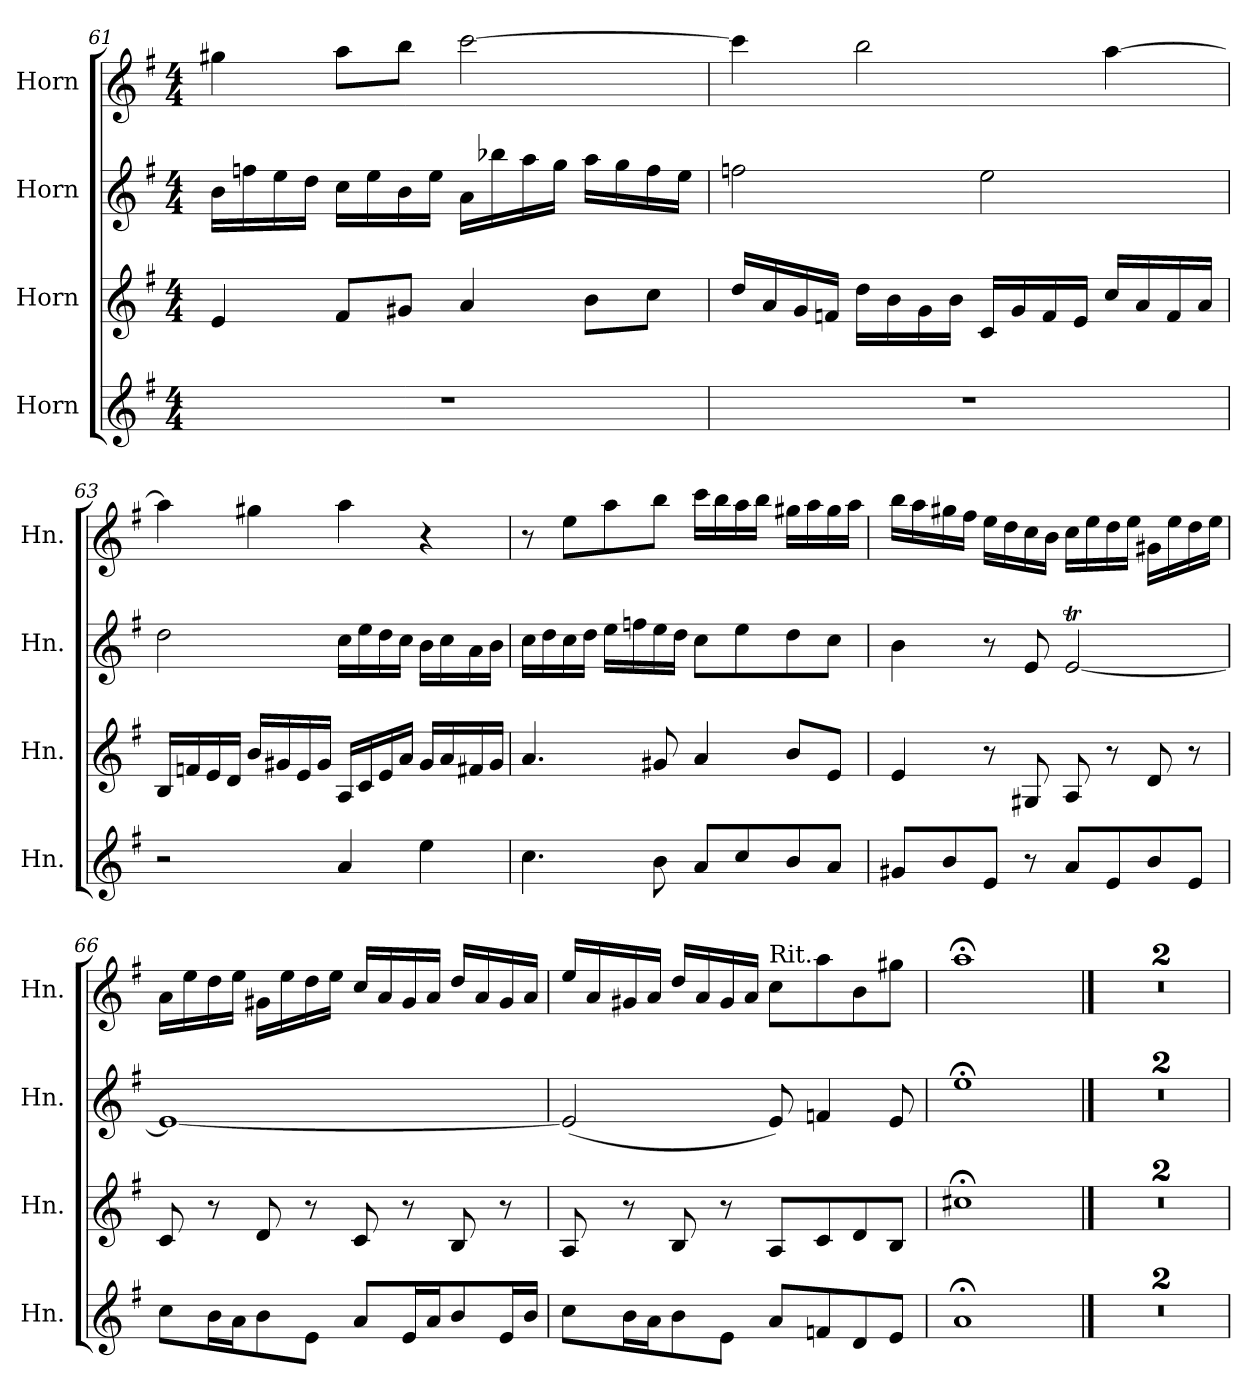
**kern	**kern	**kern	**kern
*part4	*part3	*part2	*part1
*staff4	*staff3	*staff2	*staff1
*I"Horn	*I"Horn	*I"Horn	*I"Horn
*I'Hn.	*I'Hn.	*I'Hn.	*I'Hn.
!!LO:PB:g=z
*clefG2	*clefG2	*clefG2	*clefG2
*ITrd4c7	*ITrd4c7	*ITrd4c7	*ITrd4c7
*k[]	*k[]	*k[]	*k[]
*C:	*C:	*C:	*C:
*M4/4	*M4/4	*M4/4	*M4/4
=61	=61	=61	=61
1r	4A/	16e\LL	4cc#X\
.	.	16b-X\	.
.	.	16a\	.
.	.	16g\JJ	.
.	8B/L	16f\LL	8dd\L
.	.	16a\	.
.	8c#X/J	16e\	8ee\J
.	.	16a\JJ	.
.	4d/	16d\LL	[2ff\
.	.	16ee-X\	.
.	.	16dd\	.
.	.	16cc\JJ	.
.	8e\L	16dd\LL	.
.	.	16cc\	.
.	8f\J	16b-\	.
.	.	16a\JJ	.
=62	=62	=62	=62
1r	16g/LL	2b-X\	4ff\]
.	16d/	.	.
.	16c/	.	.
.	16B-X/JJ	.	.
.	16g\LL	.	2ee\
.	16e\	.	.
.	16c\	.	.
.	16e\JJ	.	.
.	16F/LL	2a\	.
.	16c/	.	.
.	16B-/	.	.
.	16A/JJ	.	.
.	16f/LL	.	[4dd\
.	16d/	.	.
.	16B-/	.	.
.	16d/JJ	.	.
!!LO:LB:g=z
=63	=63	=63	=63
2r	16E/LL	2g\	4dd\]
.	16B-X/	.	.
.	16A/	.	.
.	16G/JJ	.	.
.	16e/LL	.	4cc#X\
.	16c#X/	.	.
.	16A/	.	.
.	16c#/JJ	.	.
4d/	16D/LL	16f\LL	4dd\
.	16F/	16a\	.
.	16A/	16g\	.
.	16d/JJ	16f\JJ	.
4a\	16c#/LL	16e\LL	4r
.	16d/	16f\	.
.	16Bn/	16d\	.
.	16c#/JJ	16e\JJ	.
=64	=64	=64	=64
4.f\	4.d/	16f\LL	8r
.	.	16g\	.
.	.	16f\	8a\L
.	.	16g\JJ	.
.	.	16a\LL	8dd\
.	.	16b-X\	.
8e\	8c#X/	16a\	8ee\J
.	.	16g\JJ	.
8d/L	4d/	8f\L	16ff\LL
.	.	.	16ee\
8f/	.	8a\	16dd\
.	.	.	16ee\JJ
8e/	8e/L	8g\	16cc#X\LL
.	.	.	16dd\
8d/J	8A/J	8f\J	16cc#\
.	.	.	16dd\JJ
!!LO:LB:g=z
=65	=65	=65	=65
8c#X/L	4A/	4e\	16ee\LL
.	.	.	16dd\
8e/	.	.	16cc#X\
.	.	.	16b\JJ
8A/J	8r	8r	16a\LL
.	.	.	16g\
8r	8C#X/	8A/	16f\
.	.	.	16e\JJ
8d/L	8D/	[2AT/	16f\LL
.	.	.	16a\
8A/	8r	.	16g\
.	.	.	16a\JJ
8e/	8G/	.	16c#X\LL
.	.	.	16a\
8A/J	8r	.	16g\
.	.	.	16a\JJ
=66	=66	=66	=66
8f\L	8F/	1A_	16d\LL
.	.	.	16a\
16e\L	8r	.	16g\
16d\J	.	.	16a\JJ
8e\	8G/	.	16c#X\LL
.	.	.	16a\
8A\J	8r	.	16g\
.	.	.	16a\JJ
8d/L	8F/	.	16f/LL
.	.	.	16d/
16A/L	8r	.	16c#/
16d/J	.	.	16d/JJ
8e/	8E/	.	16g/LL
.	.	.	16d/
16A/L	8r	.	16c#/
16e/JJ	.	.	16d/JJ
!!LO:PB:g=z
=67	=67	=67	=67
8f\L	8D/	(2A/]	16a/LL
.	.	.	16d/
16e\L	8r	.	16c#X/
16d\J	.	.	16d/JJ
8e\	8E/	.	16g/LL
.	.	.	16d/
8A\J	8r	.	16c#/
.	.	.	16d/JJ
!	!	!	!LO:TX:a:t=Rit.
8d/L	8D/L	8A/)	8f\L
8B-X/	8F/	4B-X/	8dd\
8G/	8G/	.	8e\
8A/J	8E/J	8A/	8cc#X\J
=68	=68	=68	=68
1d;<	1f#X;<	1a;<	1dd;<
==69	==69	==69	==69
1r	1r	1r	1r
=70	=70	=70	=70
1r	1r	1r	1r
=	=	=	=
*-	*-	*-	*-
